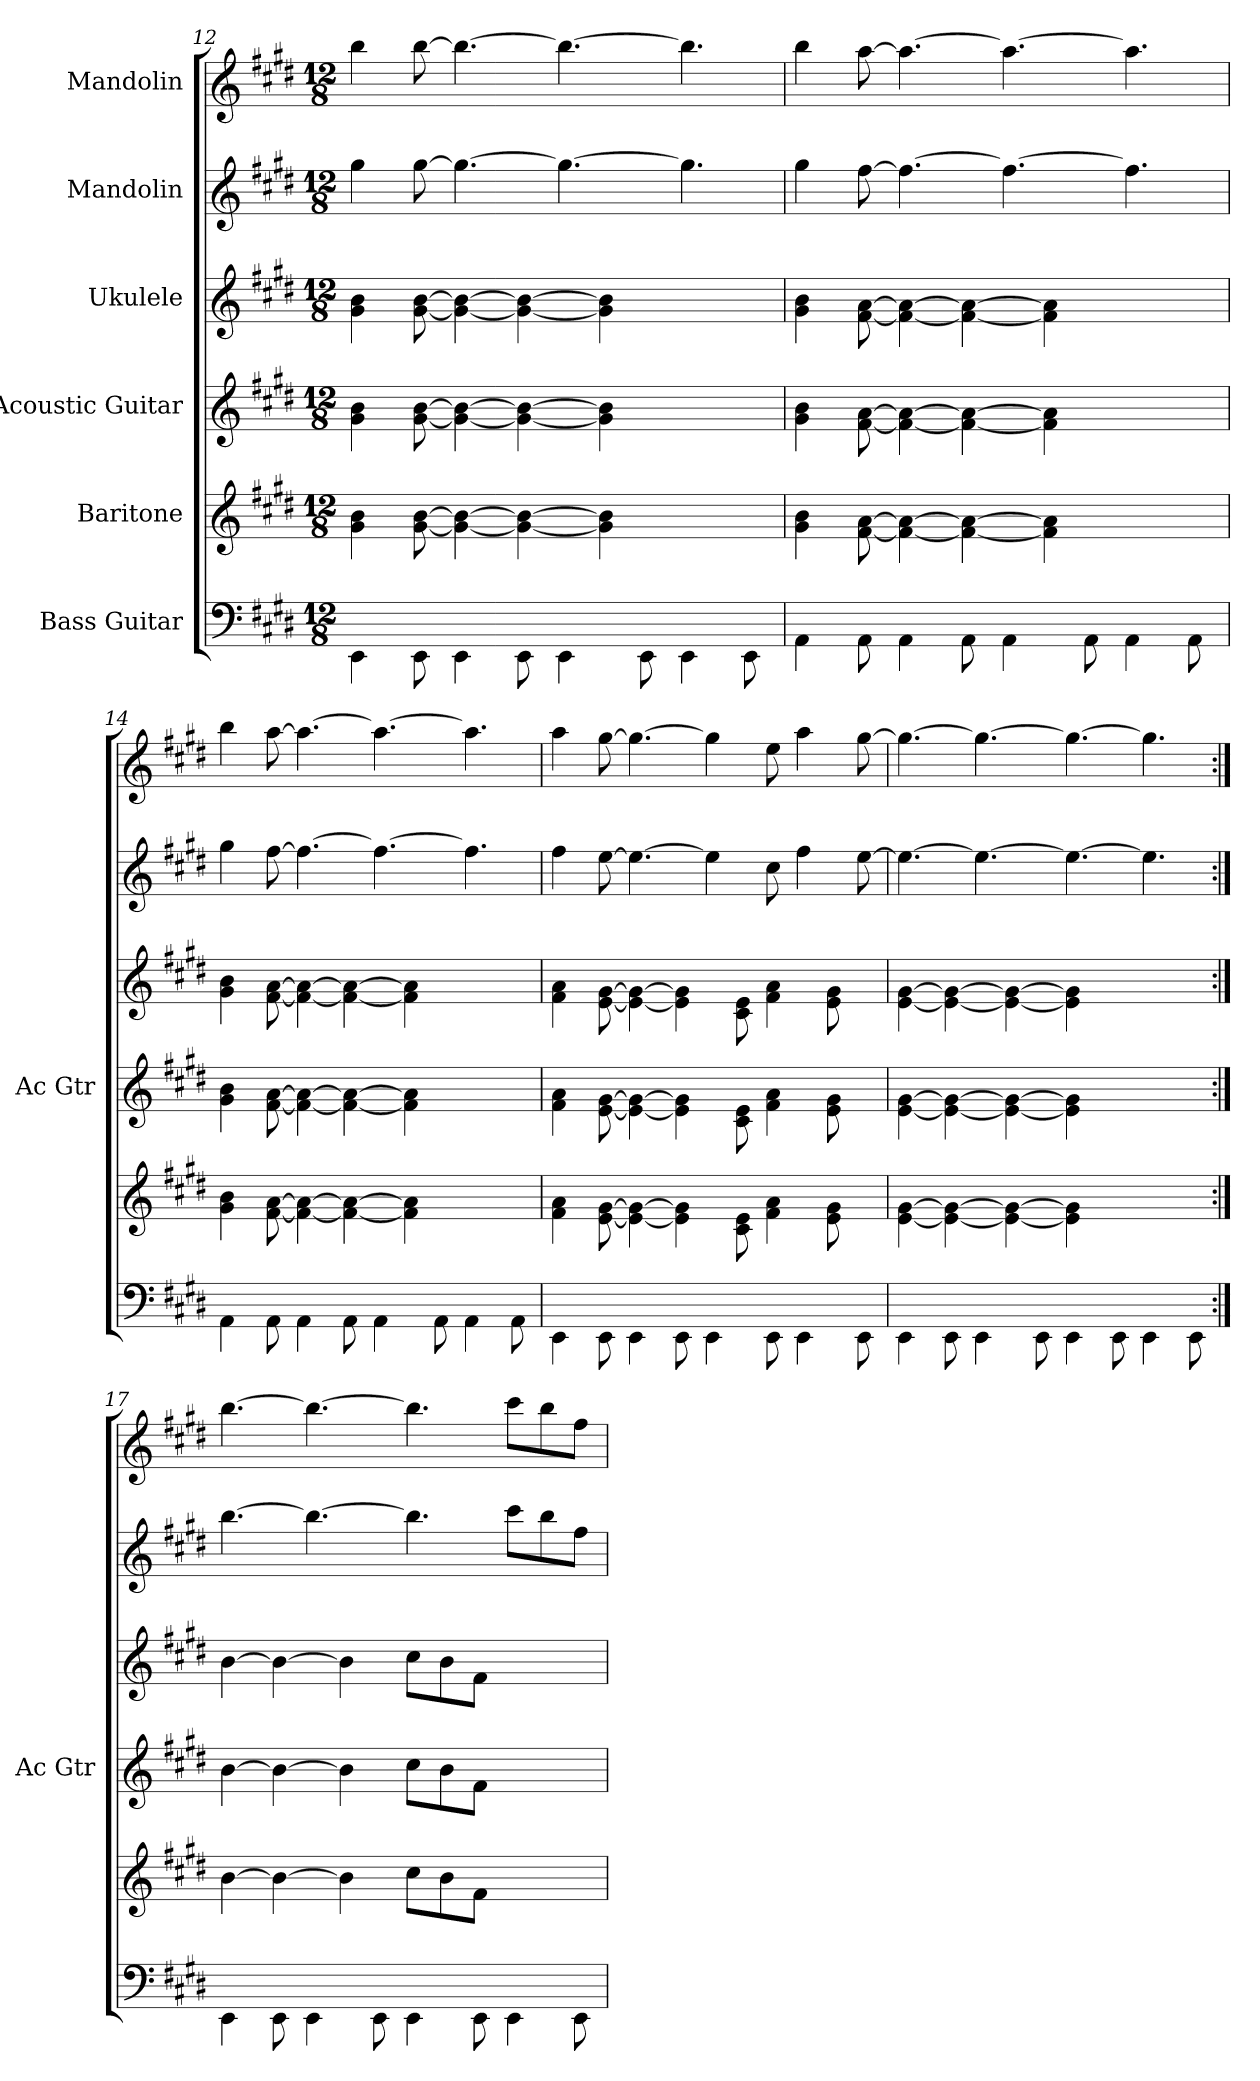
**kern	**kern	**kern	**kern	**kern	**kern
*part6	*part5	*part4	*part3	*part2	*part1
*staff6	*staff5	*staff4	*staff3	*staff2	*staff1
*I"Bass Guitar	*I"Baritone	*I"Acoustic Guitar	*I"Ukulele	*I"Mandolin	*I"Mandolin
*	*	*I'Ac Gtr	*	*	*
*	*	*	*	*clefG2	*clefG2
*k[f#c#g#d#]	*k[f#c#g#d#]	*k[f#c#g#d#]	*k[f#c#g#d#]	*k[f#c#g#d#]	*k[f#c#g#d#]
*E:	*E:	*E:	*E:	*E:	*E:
*M12/8	*M12/8	*M12/8	*M12/8	*M12/8	*M12/8
=12	=12	=12	=12	=12	=12
4EE\	4g#\ 4b\	4g#\ 4b\	4g#\ 4b\	4gg#\	4bb\
8EE\	[8g#\ [8b\	[8g#\ [8b\	[8g#\ [8b\	[8gg#\	[8bb\
4EE\	4g#\_ 4b\_	4g#\_ 4b\_	4g#\_ 4b\_	4.gg#\_	4.bb\_
8EE\	4g#\_ 4b\_	4g#\_ 4b\_	4g#\_ 4b\_	.	.
4EE\	.	.	.	4.gg#\_	4.bb\_
.	4g#\] 4b\]	4g#\] 4b\]	4g#\] 4b\]	.	.
8EE\	.	.	.	.	.
4EE\	4.ryy	4.ryy	4.ryy	4.gg#\]	4.bb\]
8EE\	.	.	.	.	.
!!LO:PB:g=z
=13	=13	=13	=13	=13	=13
4AA\	4g#\ 4b\	4g#\ 4b\	4g#\ 4b\	4gg#\	4bb\
8AA\	[8f#\ [8a\	[8f#\ [8a\	[8f#\ [8a\	[8ff#\	[8aa\
4AA\	4f#\_ 4a\_	4f#\_ 4a\_	4f#\_ 4a\_	4.ff#\_	4.aa\_
8AA\	4f#\_ 4a\_	4f#\_ 4a\_	4f#\_ 4a\_	.	.
4AA\	.	.	.	4.ff#\_	4.aa\_
.	4f#\] 4a\]	4f#\] 4a\]	4f#\] 4a\]	.	.
8AA\	.	.	.	.	.
4AA\	4.ryy	4.ryy	4.ryy	4.ff#\]	4.aa\]
8AA\	.	.	.	.	.
=14	=14	=14	=14	=14	=14
4AA\	4g#\ 4b\	4g#\ 4b\	4g#\ 4b\	4gg#\	4bb\
8AA\	[8f#\ [8a\	[8f#\ [8a\	[8f#\ [8a\	[8ff#\	[8aa\
4AA\	4f#\_ 4a\_	4f#\_ 4a\_	4f#\_ 4a\_	4.ff#\_	4.aa\_
8AA\	4f#\_ 4a\_	4f#\_ 4a\_	4f#\_ 4a\_	.	.
4AA\	.	.	.	4.ff#\_	4.aa\_
.	4f#\] 4a\]	4f#\] 4a\]	4f#\] 4a\]	.	.
8AA\	.	.	.	.	.
4AA\	4.ryy	4.ryy	4.ryy	4.ff#\]	4.aa\]
8AA\	.	.	.	.	.
!!LO:LB:g=z
=15	=15	=15	=15	=15	=15
4EE\	4f#\ 4a\	4f#\ 4a\	4f#\ 4a\	4ff#\	4aa\
8EE\	[8e\ [8g#\	[8e\ [8g#\	[8e\ [8g#\	[8ee\	[8gg#\
4EE\	4e\_ 4g#\_	4e\_ 4g#\_	4e\_ 4g#\_	4.ee\_	4.gg#\_
8EE\	4e\] 4g#\]	4e\] 4g#\]	4e\] 4g#\]	.	.
4EE\	.	.	.	4ee\]	4gg#\]
.	8c#\ 8e\	8c#\ 8e\	8c#\ 8e\	.	.
8EE\	4f#\ 4a\	4f#\ 4a\	4f#\ 4a\	8cc#\	8ee\
4EE\	.	.	.	4ff#\	4aa\
.	8e\ 8g#\	8e\ 8g#\	8e\ 8g#\	.	.
8EE\	8ryy	8ryy	8ryy	[8ee\	[8gg#\
=16	=16	=16	=16	=16	=16
4EE\	[4e\ [4g#\	[4e\ [4g#\	[4e\ [4g#\	4.ee\_	4.gg#\_
8EE\	4e\_ 4g#\_	4e\_ 4g#\_	4e\_ 4g#\_	.	.
4EE\	.	.	.	4.ee\_	4.gg#\_
.	4e\_ 4g#\_	4e\_ 4g#\_	4e\_ 4g#\_	.	.
8EE\	.	.	.	.	.
4EE\	4e\] 4g#\]	4e\] 4g#\]	4e\] 4g#\]	4.ee\_	4.gg#\_
8EE\	2ryy	2ryy	2ryy	.	.
4EE\	.	.	.	4.ee\]	4.gg#\]
8EE\	.	.	.	.	.
=17:|!	=17:|!	=17:|!	=17:|!	=17:|!	=17:|!
4EE\	[4b\	[4b\	[4b\	[4.bb\	[4.bb\
8EE\	4b\_	4b\_	4b\_	.	.
4EE\	.	.	.	4.bb\_	4.bb\_
.	4b\]	4b\]	4b\]	.	.
8EE\	.	.	.	.	.
4EE\	8cc#\L	8cc#\L	8cc#\L	4.bb\]	4.bb\]
.	8b\	8b\	8b\	.	.
8EE\	8f#\J	8f#\J	8f#\J	.	.
4EE\	4.ryy	4.ryy	4.ryy	8ccc#\L	8ccc#\L
.	.	.	.	8bb\	8bb\
8EE\	.	.	.	8ff#\J	8ff#\J
=	=	=	=	=	=
*-	*-	*-	*-	*-	*-
